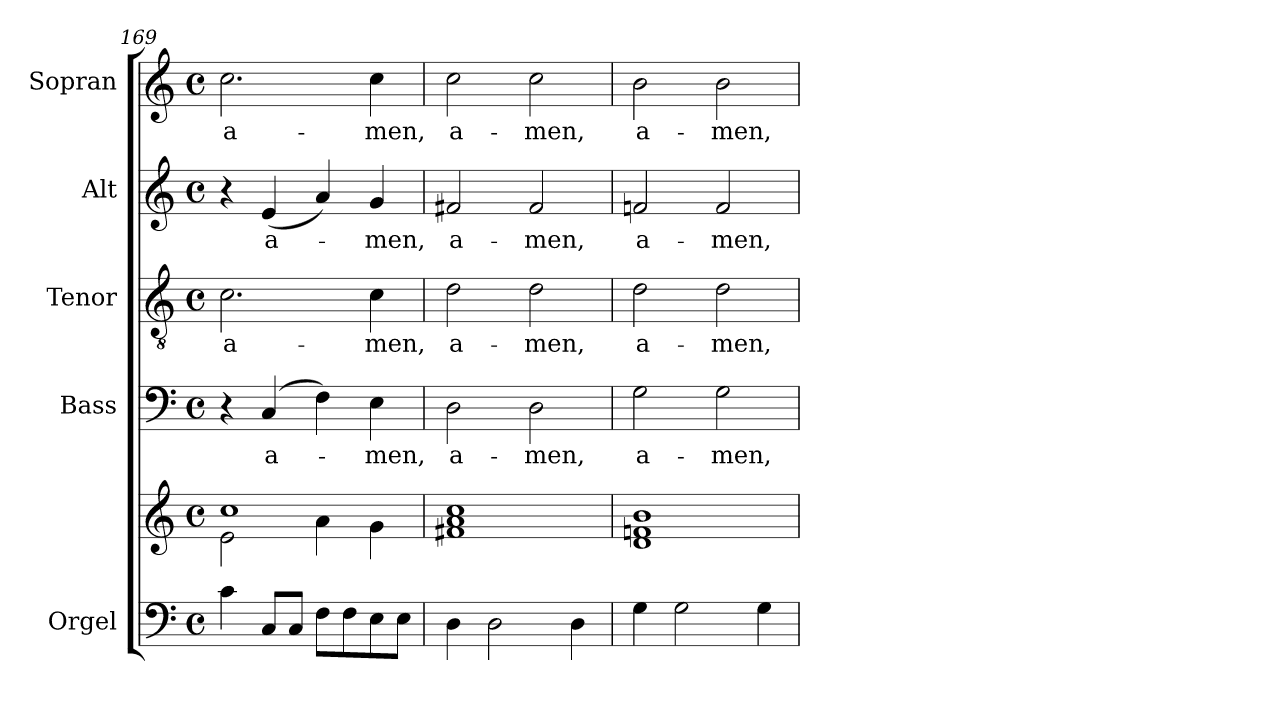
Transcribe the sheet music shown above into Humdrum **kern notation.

**kern	**kern	**kern	**text	**kern	**text	**kern	**text	**kern	**text
*part5	*part5	*part4	*part4	*part3	*part3	*part2	*part2	*part1	*part1
*staff6	*staff5	*staff4	*staff4	*staff3	*staff3	*staff2	*staff2	*staff1	*staff1
*I"Orgel	*	*I"Bass	*	*I"Tenor	*	*I"Alt	*	*I"Sopran	*
*I'Org.	*	*I'B.	*	*I'T.	*	*I'A.	*	*I'S.	*
*clefF4	*clefG2	*clefF4	*	*clefGv2	*	*clefG2	*	*clefG2	*
*k[]	*k[]	*k[]	*	*k[]	*	*k[]	*	*k[]	*
*C:	*C:	*C:	*	*C:	*	*C:	*	*C:	*
*M4/4	*M4/4	*M4/4	*	*M4/4	*	*M4/4	*	*M4/4	*
*met(c)	*met(c)	*met(c)	*	*met(c)	*	*met(c)	*	*met(c)	*
=169	=169	=169	=169	=169	=169	=169	=169	=169	=169
*	*^	*	*	*	*	*	*	*	*
!	!	!	!	!	!	!LO:LY:b	!	!	!	!LO:LY:b
4c\	1cc	2e\	4r	.	2.c\	a-	4r	.	2.cc\	a-
!	!	!	!	!LO:LY:b	!	!	!	!LO:LY:b	!	!
8C/L	.	.	(4C/	a-	.	.	(<4e/	a-	.	.
8C/J	.	.	.	.	.	.	.	.	.	.
8F\L	.	4a\	4F\)	.	.	.	4a/)	.	.	.
8F\	.	.	.	.	.	.	.	.	.	.
!	!	!	!	!LO:LY:b	!	!LO:LY:b	!	!LO:LY:b	!	!LO:LY:b
8E\	.	4g\	4E\	-men,	4c\	-men,	4g/	-men,	4cc\	-men,
8E\J	.	.	.	.	.	.	.	.	.	.
*	*v	*v	*	*	*	*	*	*	*	*
=170	=170	=170	=170	=170	=170	=170	=170	=170	=170
!	!	!	!LO:LY:b	!	!LO:LY:b	!	!LO:LY:b	!	!LO:LY:b
4D\	1f#X 1a 1cc	2D\	a-	2d\	a-	2f#X/	a-	2cc\	a-
2D\	.	.	.	.	.	.	.	.	.
!	!	!	!LO:LY:b	!	!LO:LY:b	!	!LO:LY:b	!	!LO:LY:b
.	.	2D\	-men,	2d\	-men,	2f#/	-men,	2cc\	-men,
4D\	.	.	.	.	.	.	.	.	.
=171	=171	=171	=171	=171	=171	=171	=171	=171	=171
!	!	!	!LO:LY:b	!	!LO:LY:b	!	!LO:LY:b	!	!LO:LY:b
4G\	1d 1fn 1b	2G\	a-	2d\	a-	2fn/	a-	2b\	a-
2G\	.	.	.	.	.	.	.	.	.
!	!	!	!LO:LY:b	!	!LO:LY:b	!	!LO:LY:b	!	!LO:LY:b
.	.	2G\	-men,	2d\	-men,	2f/	-men,	2b\	-men,
4G\	.	.	.	.	.	.	.	.	.
=	=	=	=	=	=	=	=	=	=
*-	*-	*-	*-	*-	*-	*-	*-	*-	*-
